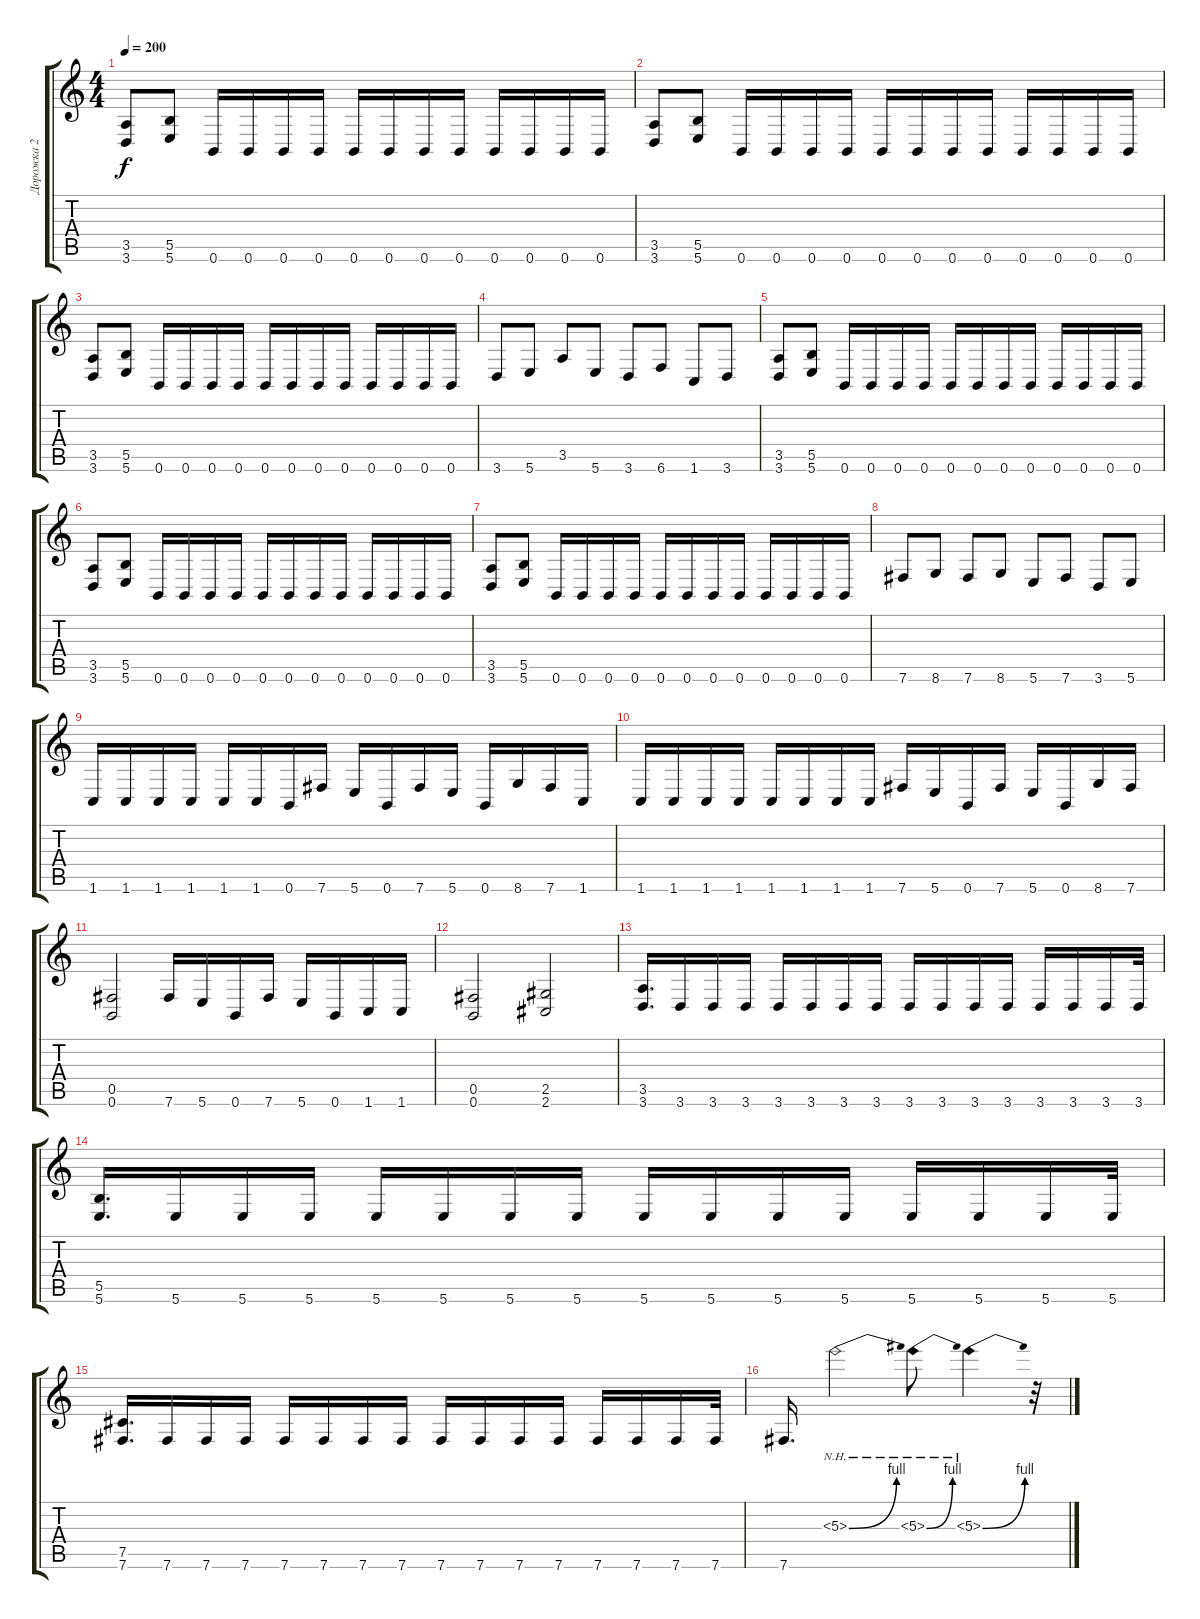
\track ("Дорожка 2" "Дорожка 2") {instrument distortionguitar}
\staff {score tabs}
\tuning (Db4 Ab3 E3 B2 Gb2 B1) {hide}
\ts (4 4)
\tempo 200
\clef g2
\ks c
(3.5 3.6).8{dy f} (5.5 5.6).8 0.6.16 0.6.16 0.6.16 0.6.16 0.6.16 0.6.16 0.6.16 0.6.16 0.6.16 0.6.16 0.6.16 0.6.16 |
(3.5 3.6).8 (5.5 5.6).8 0.6.16 0.6.16 0.6.16 0.6.16 0.6.16 0.6.16 0.6.16 0.6.16 0.6.16 0.6.16 0.6.16 0.6.16 |
(3.5 3.6).8 (5.5 5.6).8 0.6.16 0.6.16 0.6.16 0.6.16 0.6.16 0.6.16 0.6.16 0.6.16 0.6.16 0.6.16 0.6.16 0.6.16 |
3.6.8 5.6.8 3.5.8 5.6.8 3.6.8 6.6.8 1.6.8 3.6.8 |
(3.5 3.6).8 (5.5 5.6).8 0.6.16 0.6.16 0.6.16 0.6.16 0.6.16 0.6.16 0.6.16 0.6.16 0.6.16 0.6.16 0.6.16 0.6.16 |
(3.5 3.6).8 (5.5 5.6).8 0.6.16 0.6.16 0.6.16 0.6.16 0.6.16 0.6.16 0.6.16 0.6.16 0.6.16 0.6.16 0.6.16 0.6.16 |
(3.5 3.6).8 (5.5 5.6).8 0.6.16 0.6.16 0.6.16 0.6.16 0.6.16 0.6.16 0.6.16 0.6.16 0.6.16 0.6.16 0.6.16 0.6.16 |
7.6.8 8.6.8 7.6.8 8.6.8 5.6.8 7.6.8 3.6.8 5.6.8 |
1.6.16 1.6.16 1.6.16 1.6.16 1.6.16 1.6.16 0.6.16 7.6.16 5.6.16 0.6.16 7.6.16 5.6.16 0.6.16 8.6.16 7.6.16 1.6.16 |
1.6.16 1.6.16 1.6.16 1.6.16 1.6.16 1.6.16 1.6.16 1.6.16 7.6.16 5.6.16 0.6.16 7.6.16 5.6.16 0.6.16 8.6.16 7.6.16 |
(0.5 0.6).2 7.6.16 5.6.16 0.6.16 7.6.16 5.6.16 0.6.16 1.6.16 1.6.16 |
(0.5 0.6).2 (2.5 2.6).2 |
(3.5 3.6).16{d} 3.6.16 3.6.16 3.6.16 3.6.16 3.6.16 3.6.16 3.6.16 3.6.16 3.6.16 3.6.16 3.6.16 3.6.16 3.6.16 3.6.16 3.6.32 |
(5.5 5.6).16{d} 5.6.16 5.6.16 5.6.16 5.6.16 5.6.16 5.6.16 5.6.16 5.6.16 5.6.16 5.6.16 5.6.16 5.6.16 5.6.16 5.6.16 5.6.32 |
(7.5 7.6).16{d} 7.6.16 7.6.16 7.6.16 7.6.16 7.6.16 7.6.16 7.6.16 7.6.16 7.6.16 7.6.16 7.6.16 7.6.16 7.6.16 7.6.16 7.6.32 |
7.6.16{d} 5.3{be (bend 0 0 60 4) nh}.2 5.3{be (bend 0 0 60 4) nh}.8 5.3{be (bend 0 0 60 4) nh}.4 r.32
